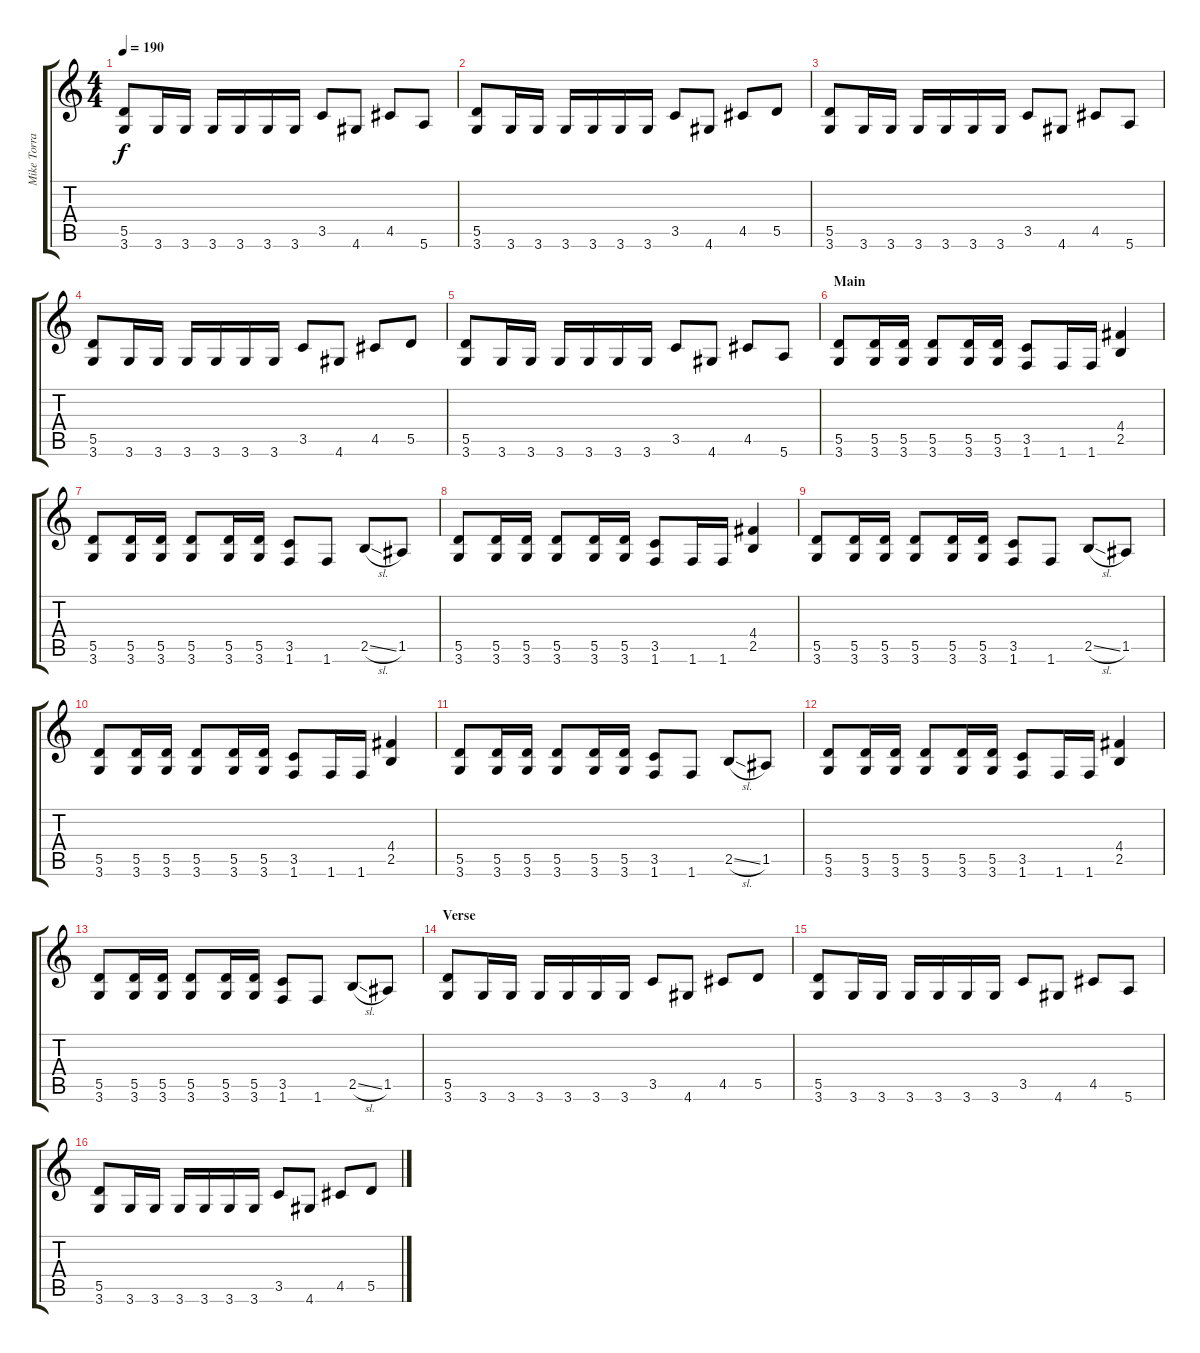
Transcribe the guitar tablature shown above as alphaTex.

\track ("Mike Torrao" "Mike Torra") {instrument distortionguitar}
\staff {score tabs}
\tuning (E4 B3 G3 D3 A2 E2) {hide}
\ts (4 4)
\tempo 190
\clef g2
\ks c
(5.5 3.6).8{dy f} 3.6.16 3.6.16 3.6.16 3.6.16 3.6.16 3.6.16 3.5.8 4.6.8 4.5.8 5.6.8 |
(5.5 3.6).8 3.6.16 3.6.16 3.6.16 3.6.16 3.6.16 3.6.16 3.5.8 4.6.8 4.5.8 5.5.8 |
(5.5 3.6).8 3.6.16 3.6.16 3.6.16 3.6.16 3.6.16 3.6.16 3.5.8 4.6.8 4.5.8 5.6.8 |
(5.5 3.6).8 3.6.16 3.6.16 3.6.16 3.6.16 3.6.16 3.6.16 3.5.8 4.6.8 4.5.8 5.5.8 |
(5.5 3.6).8 3.6.16 3.6.16 3.6.16 3.6.16 3.6.16 3.6.16 3.5.8 4.6.8 4.5.8 5.6.8 |
\section ("" "Main")
(5.5 3.6).8 (5.5 3.6).16 (5.5 3.6).16 (5.5 3.6).8 (5.5 3.6).16 (5.5 3.6).16 (3.5 1.6).8 1.6.16 1.6.16 (4.4 2.5).4 |
(5.5 3.6).8 (5.5 3.6).16 (5.5 3.6).16 (5.5 3.6).8 (5.5 3.6).16 (5.5 3.6).16 (3.5 1.6).8 1.6.8 2.5{sl}.8 1.5.8 |
(5.5 3.6).8 (5.5 3.6).16 (5.5 3.6).16 (5.5 3.6).8 (5.5 3.6).16 (5.5 3.6).16 (3.5 1.6).8 1.6.16 1.6.16 (4.4 2.5).4 |
(5.5 3.6).8 (5.5 3.6).16 (5.5 3.6).16 (5.5 3.6).8 (5.5 3.6).16 (5.5 3.6).16 (3.5 1.6).8 1.6.8 2.5{sl}.8 1.5.8 |
(5.5 3.6).8 (5.5 3.6).16 (5.5 3.6).16 (5.5 3.6).8 (5.5 3.6).16 (5.5 3.6).16 (3.5 1.6).8 1.6.16 1.6.16 (4.4 2.5).4 |
(5.5 3.6).8 (5.5 3.6).16 (5.5 3.6).16 (5.5 3.6).8 (5.5 3.6).16 (5.5 3.6).16 (3.5 1.6).8 1.6.8 2.5{sl}.8 1.5.8 |
(5.5 3.6).8 (5.5 3.6).16 (5.5 3.6).16 (5.5 3.6).8 (5.5 3.6).16 (5.5 3.6).16 (3.5 1.6).8 1.6.16 1.6.16 (4.4 2.5).4 |
(5.5 3.6).8 (5.5 3.6).16 (5.5 3.6).16 (5.5 3.6).8 (5.5 3.6).16 (5.5 3.6).16 (3.5 1.6).8 1.6.8 2.5{sl}.8 1.5.8 |
\section ("" "Verse")
(5.5 3.6).8 3.6.16 3.6.16 3.6.16 3.6.16 3.6.16 3.6.16 3.5.8 4.6.8 4.5.8 5.5.8 |
(5.5 3.6).8 3.6.16 3.6.16 3.6.16 3.6.16 3.6.16 3.6.16 3.5.8 4.6.8 4.5.8 5.6.8 |
(5.5 3.6).8 3.6.16 3.6.16 3.6.16 3.6.16 3.6.16 3.6.16 3.5.8 4.6.8 4.5.8 5.5.8
